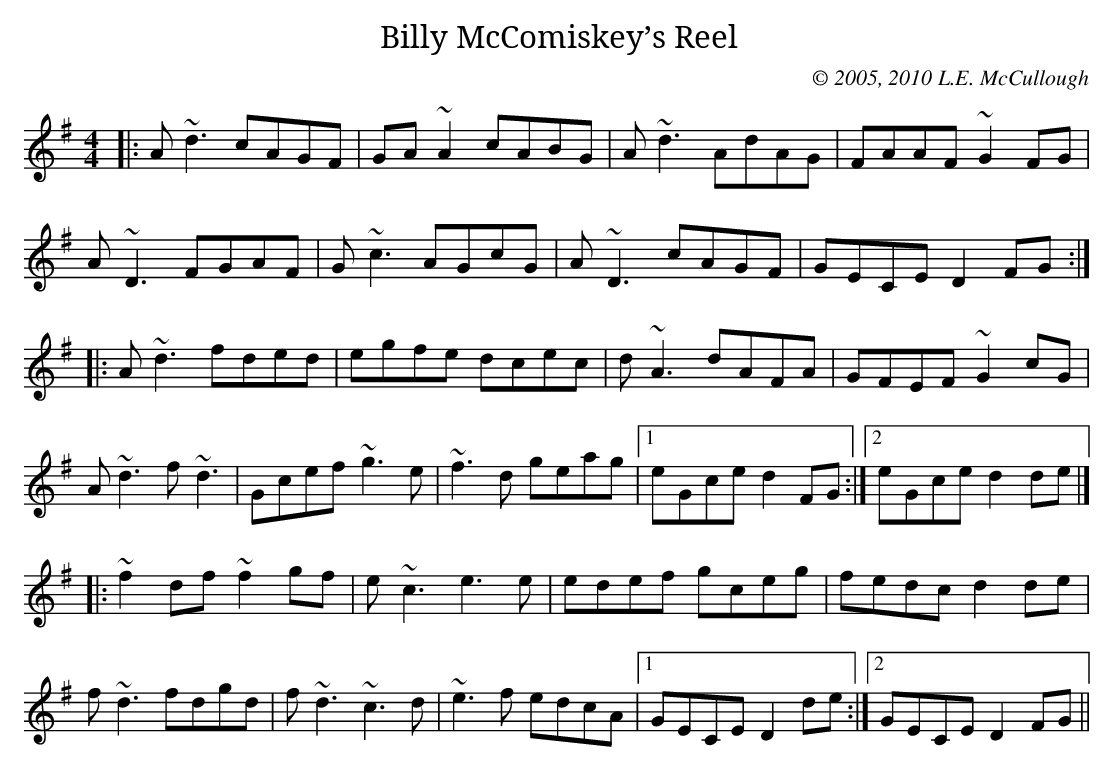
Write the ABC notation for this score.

X:1
T:Billy McComiskey’s Reel
C:© 2005, 2010 L.E. McCullough
M:4/4
L:1/8
K:Dmix
|: A~d3 cAGF | GA~A2 cABG | A~d3 AdAG | FAAF ~G2FG |
A~D3 FGAF | G~c3 AGcG | A~D3 cAGF | GECE D2FG :|
|: A~d3 fded | egfe dcec | d~A3 dAFA | GFEF ~G2cG |
A~d3 f~d3 | Gcef ~g3e | ~f3d geag |1 eGce d2FG :|2 eGce d2de |]
|: ~f2df ~f2gf | e~c3 e3e | edef gceg | fedc d2de |
f~d3 fdgd | f~d3 ~c3d | ~e3f edcA |1 GECE D2de :|2 GECE D2FG ||
